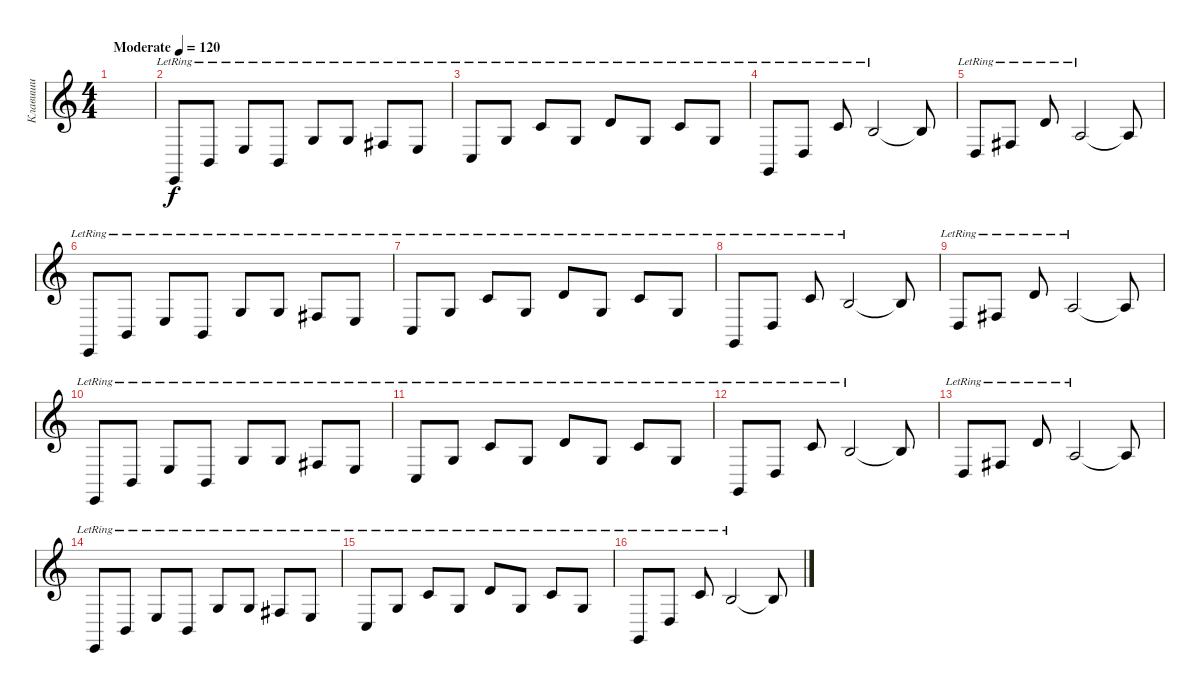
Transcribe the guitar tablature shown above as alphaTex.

\track ("Клавиши" "Клавиши") {instrument acousticgrandpiano}
\staff {score}
\tuning (E4 B3 G3 D3 A2 E2) {hide}
\ts (4 4)
\tempo (120 "Moderate")
\clef g2
\ks c
|
0.6{lr}.8 2.5{lr}.8 2.4{lr}.8 2.5{lr}.8 5.4{lr}.8 5.4{lr}.8 4.4{lr}.8 2.4{lr}.8 |
3.5{lr}.8 5.4{lr}.8 5.3{lr}.8 5.4{lr}.8 7.3{lr}.8 5.4{lr}.8 5.3{lr}.8 5.4{lr}.8 |
3.6{lr}.8 5.5{lr}.8 5.3{lr}.8 4.3{lr}.2 4.3{t}.8 |
5.5{lr}.8 4.4{lr}.8 3.2{lr}.8 2.3{lr}.2 2.3{t}.8 |
0.6{lr}.8 2.5{lr}.8 2.4{lr}.8 2.5{lr}.8 5.4{lr}.8 5.4{lr}.8 4.4{lr}.8 2.4{lr}.8 |
3.5{lr}.8 5.4{lr}.8 5.3{lr}.8 5.4{lr}.8 7.3{lr}.8 5.4{lr}.8 5.3{lr}.8 5.4{lr}.8 |
3.6{lr}.8 5.5{lr}.8 5.3{lr}.8 4.3{lr}.2 4.3{t}.8 |
5.5{lr}.8 4.4{lr}.8 3.2{lr}.8 2.3{lr}.2 2.3{t}.8 |
0.6{lr}.8 2.5{lr}.8 2.4{lr}.8 2.5{lr}.8 5.4{lr}.8 5.4{lr}.8 4.4{lr}.8 2.4{lr}.8 |
3.5{lr}.8 5.4{lr}.8 5.3{lr}.8 5.4{lr}.8 7.3{lr}.8 5.4{lr}.8 5.3{lr}.8 5.4{lr}.8 |
3.6{lr}.8 5.5{lr}.8 5.3{lr}.8 4.3{lr}.2 4.3{t}.8 |
5.5{lr}.8 4.4{lr}.8 3.2{lr}.8 2.3{lr}.2 2.3{t}.8 |
0.6{lr}.8 2.5{lr}.8 2.4{lr}.8 2.5{lr}.8 5.4{lr}.8 5.4{lr}.8 4.4{lr}.8 2.4{lr}.8 |
3.5{lr}.8 5.4{lr}.8 5.3{lr}.8 5.4{lr}.8 7.3{lr}.8 5.4{lr}.8 5.3{lr}.8 5.4{lr}.8 |
3.6{lr}.8 5.5{lr}.8 5.3{lr}.8 4.3{lr}.2 4.3{t}.8
